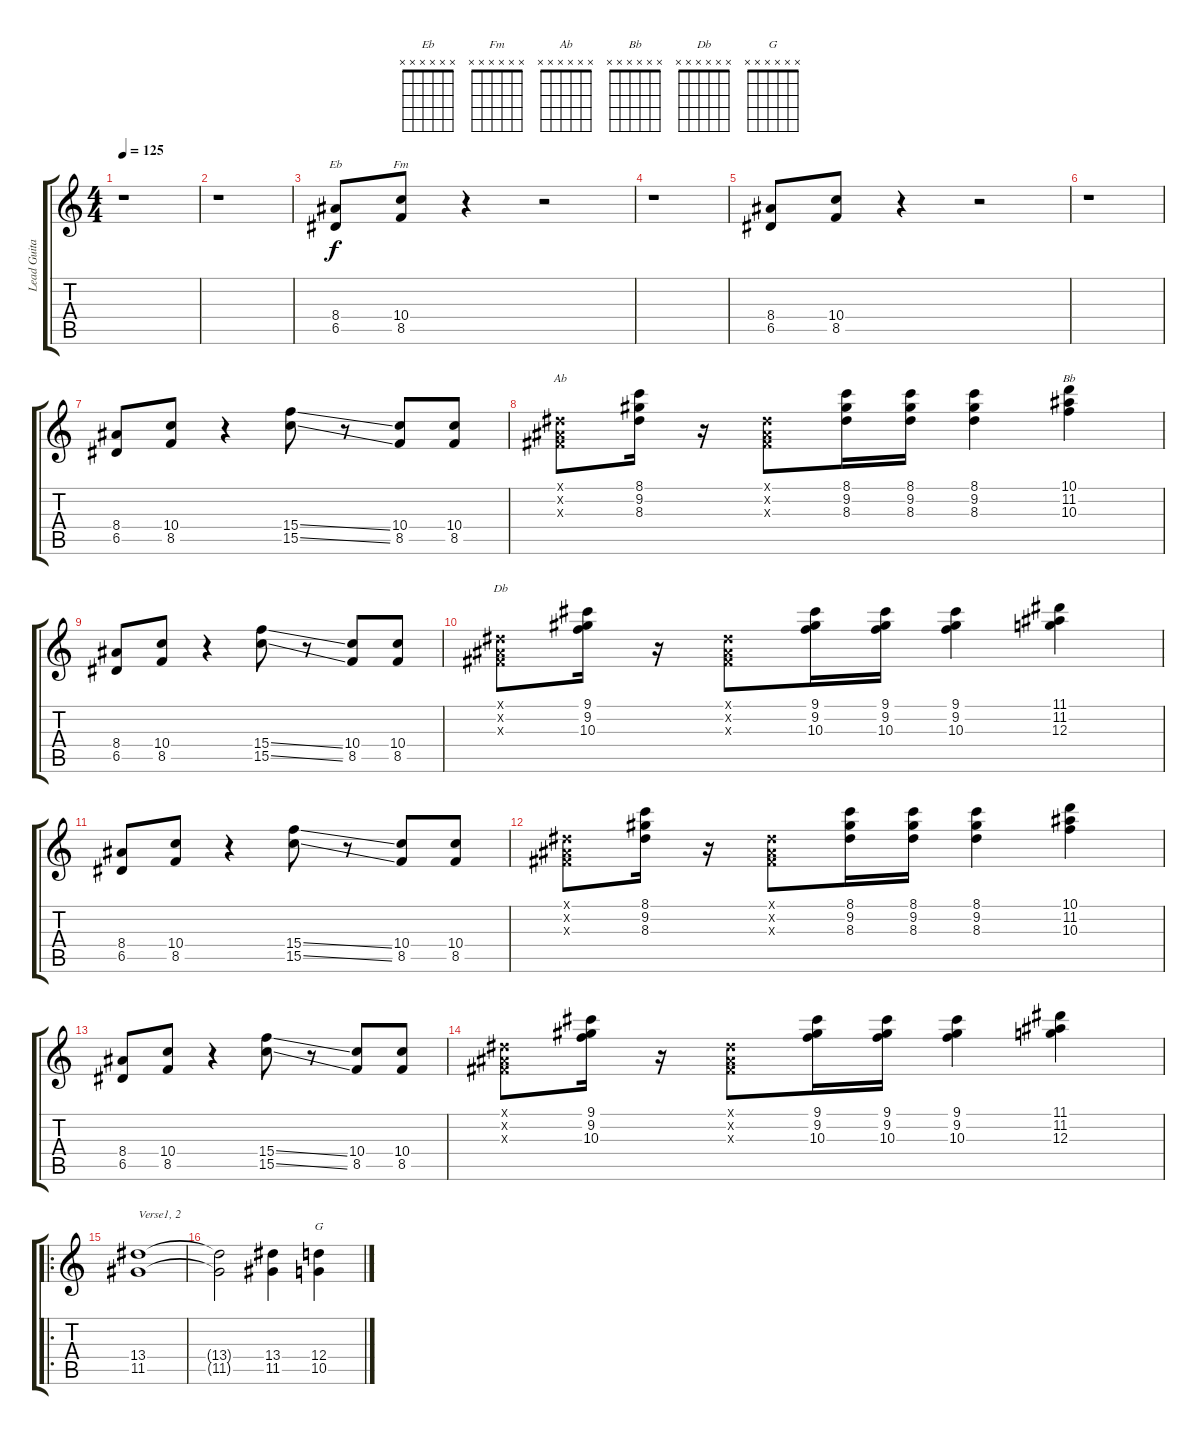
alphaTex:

\track ("Lead Guitar" "Lead Guita") {instrument distortionguitar}
\staff {score tabs}
\tuning (E4 B3 G3 D3 A2 E2) {hide}
\chord ("Eb" x x x x x x)
\chord ("Fm" x x x x x x)
\chord ("Ab" x x x x x x)
\chord ("Bb" x x x x x x)
\chord ("Db" x x x x x x)
\chord ("G" x x x x x x)
\ts (4 4)
\tempo 125
\clef g2
\ks c
r.1{dy f instrument distortionguitar} |
r.1 |
(8.4 6.5).8{ch "Eb"} (10.4 8.5).8{ch "Fm"} r.4 r.2 |
r.1 |
(8.4 6.5).8 (10.4 8.5).8 r.4 r.2 |
r.1 |
(8.4 6.5).8 (10.4 8.5).8 r.4 (15.4{ss} 15.5{ss}).8 r.8 (10.4 8.5).8 (10.4 8.5).8 |
(-1.1{x} -1.2{x} -1.3{x}).8{ch "Ab"} (8.1 9.2 8.3).16 r.16 (-1.1{x} -1.2{x} -1.3{x}).8 (8.1 9.2 8.3).16 (8.1 9.2 8.3).16 (8.1 9.2 8.3).4 (10.1 11.2 10.3).4{ch "Bb"} |
(8.4 6.5).8 (10.4 8.5).8 r.4 (15.4{ss} 15.5{ss}).8 r.8 (10.4 8.5).8 (10.4 8.5).8 |
(-1.1{x} -1.2{x} -1.3{x}).8{ch "Db"} (9.1 9.2 10.3).16 r.16 (-1.1{x} -1.2{x} -1.3{x}).8 (9.1 9.2 10.3).16 (9.1 9.2 10.3).16 (9.1 9.2 10.3).4 (11.1 11.2 12.3).4 |
(8.4 6.5).8 (10.4 8.5).8 r.4 (15.4{ss} 15.5{ss}).8 r.8 (10.4 8.5).8 (10.4 8.5).8 |
(-1.1{x} -1.2{x} -1.3{x}).8 (8.1 9.2 8.3).16 r.16 (-1.1{x} -1.2{x} -1.3{x}).8 (8.1 9.2 8.3).16 (8.1 9.2 8.3).16 (8.1 9.2 8.3).4 (10.1 11.2 10.3).4 |
(8.4 6.5).8 (10.4 8.5).8 r.4 (15.4{ss} 15.5{ss}).8 r.8 (10.4 8.5).8 (10.4 8.5).8 |
(-1.1{x} -1.2{x} -1.3{x}).8 (9.1 9.2 10.3).16 r.16 (-1.1{x} -1.2{x} -1.3{x}).8 (9.1 9.2 10.3).16 (9.1 9.2 10.3).16 (9.1 9.2 10.3).4 (11.1 11.2 12.3).4 |
\ro
(13.4 11.5).1{txt "Verse1, 2"} |
(13.4{t} 11.5{t}).2 (13.4 11.5).4 (12.4 10.5).4{ch "G"}
